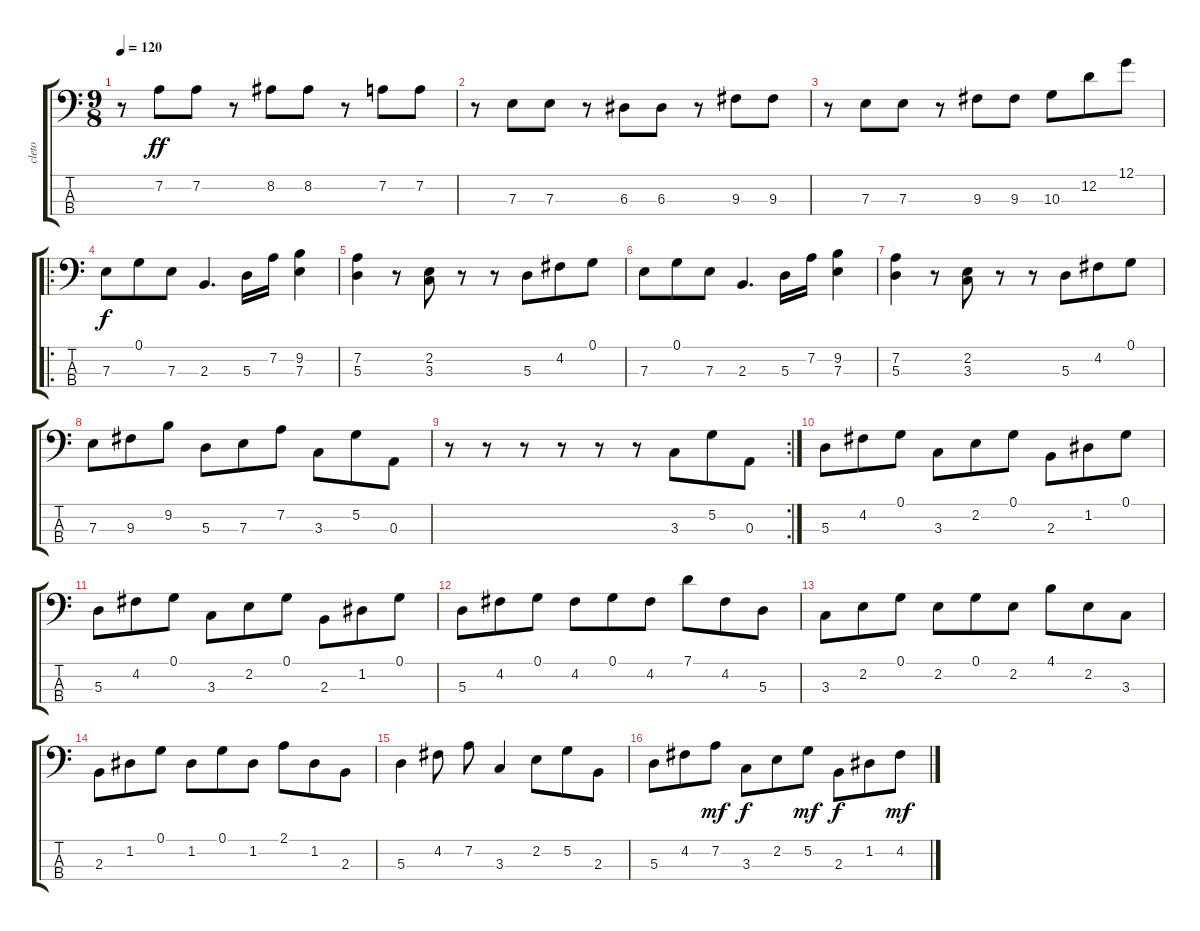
\track ("cleto" "cleto") {instrument electricbassfinger}
\staff {score tabs}
\tuning (G2 D2 A1 E1) {hide}
\ts (9 8)
\tempo 120
\clef f4
\ks c
r.8{dy ff} 7.2.8 7.2.8 r.8 8.2.8 8.2.8 r.8 7.2.8 7.2.8 |
r.8 7.3.8 7.3.8 r.8 6.3.8 6.3.8 r.8 9.3.8 9.3.8 |
r.8 7.3.8 7.3.8 r.8 9.3.8 9.3.8 10.3.8 12.2.8 12.1.8 |
\ro
7.3.8{dy f} 0.1.8 7.3.8 2.3.4{d} 5.3.16 7.2.16 (9.2 7.3).4 |
(7.2 5.3).4 r.8 (2.2 3.3).8 r.8 r.8 5.3.8 4.2.8 0.1.8 |
7.3.8 0.1.8 7.3.8 2.3.4{d} 5.3.16 7.2.16 (9.2 7.3).4 |
(7.2 5.3).4 r.8 (2.2 3.3).8 r.8 r.8 5.3.8 4.2.8 0.1.8 |
7.3.8 9.3.8 9.2.8 5.3.8 7.3.8 7.2.8 3.3.8 5.2.8 0.3.8 |
\rc 2
r.8 r.8 r.8 r.8 r.8 r.8 3.3.8 5.2.8 0.3.8 |
5.3.8 4.2.8 0.1.8 3.3.8 2.2.8 0.1.8 2.3.8 1.2.8 0.1.8 |
5.3.8 4.2.8 0.1.8 3.3.8 2.2.8 0.1.8 2.3.8 1.2.8 0.1.8 |
5.3.8 4.2.8 0.1.8 4.2.8 0.1.8 4.2.8 7.1.8 4.2.8 5.3.8 |
3.3.8 2.2.8 0.1.8 2.2.8 0.1.8 2.2.8 4.1.8 2.2.8 3.3.8 |
2.3.8 1.2.8 0.1.8 1.2.8 0.1.8 1.2.8 2.1.8 1.2.8 2.3.8 |
5.3.4 4.2.8 7.2.8 3.3.4 2.2.8 5.2.8 2.3.8 |
5.3.8 4.2.8 7.2.8{dy mf} 3.3.8{dy f} 2.2.8 5.2.8{dy mf} 2.3.8{dy f} 1.2.8 4.2.8{dy mf}
